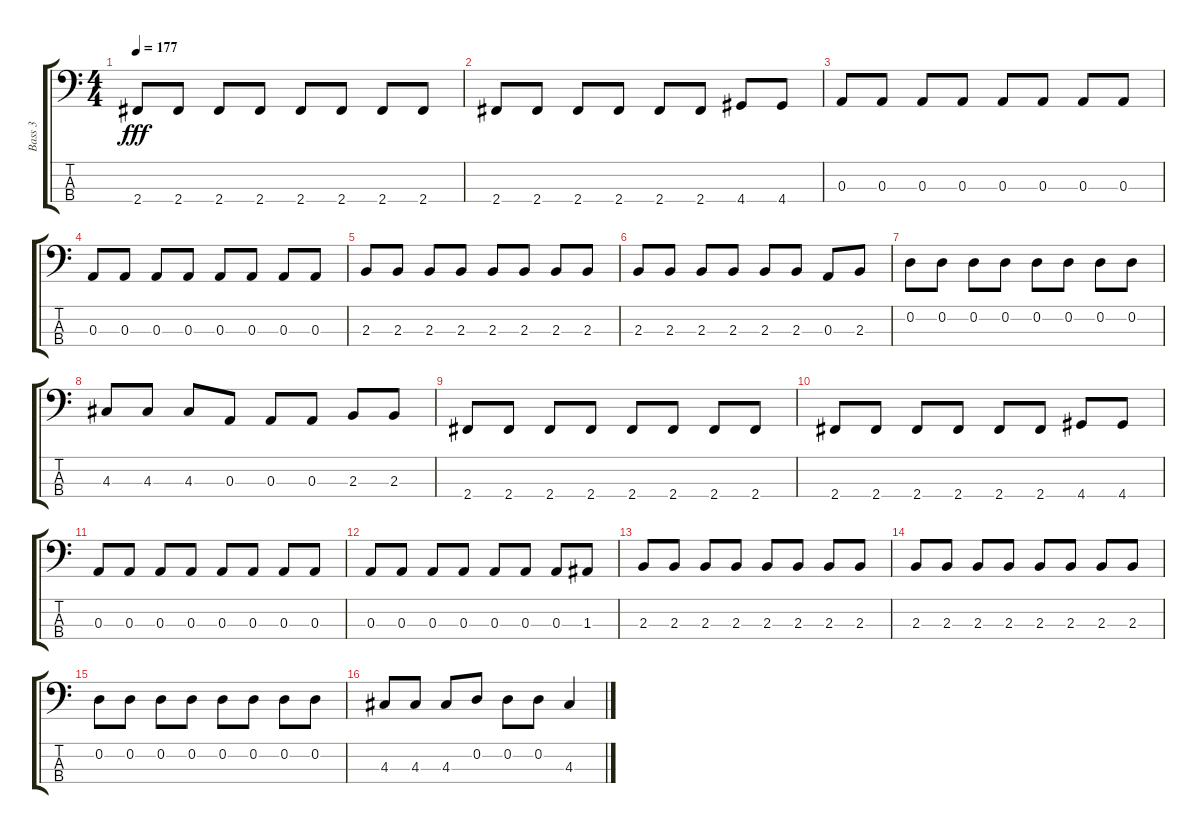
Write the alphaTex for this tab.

\track ("Bass 3" "Bass 3") {instrument slapbass1}
\staff {score tabs}
\tuning (G2 D2 A1 E1) {hide}
\ts (4 4)
\tempo 177
\clef f4
\ks c
2.4.8{dy fff} 2.4.8 2.4.8 2.4.8 2.4.8 2.4.8 2.4.8 2.4.8 |
2.4.8 2.4.8 2.4.8 2.4.8 2.4.8 2.4.8 4.4.8 4.4.8 |
0.3.8 0.3.8 0.3.8 0.3.8 0.3.8 0.3.8 0.3.8 0.3.8 |
0.3.8 0.3.8 0.3.8 0.3.8 0.3.8 0.3.8 0.3.8 0.3.8 |
2.3.8 2.3.8 2.3.8 2.3.8 2.3.8 2.3.8 2.3.8 2.3.8 |
2.3.8 2.3.8 2.3.8 2.3.8 2.3.8 2.3.8 0.3.8 2.3.8 |
0.2.8 0.2.8 0.2.8 0.2.8 0.2.8 0.2.8 0.2.8 0.2.8 |
4.3.8 4.3.8 4.3.8 0.3.8 0.3.8 0.3.8 2.3.8 2.3.8 |
2.4.8 2.4.8 2.4.8 2.4.8 2.4.8 2.4.8 2.4.8 2.4.8 |
2.4.8 2.4.8 2.4.8 2.4.8 2.4.8 2.4.8 4.4.8 4.4.8 |
0.3.8 0.3.8 0.3.8 0.3.8 0.3.8 0.3.8 0.3.8 0.3.8 |
0.3.8 0.3.8 0.3.8 0.3.8 0.3.8 0.3.8 0.3.8 1.3.8 |
2.3.8 2.3.8 2.3.8 2.3.8 2.3.8 2.3.8 2.3.8 2.3.8 |
2.3.8 2.3.8 2.3.8 2.3.8 2.3.8 2.3.8 2.3.8 2.3.8 |
0.2.8 0.2.8 0.2.8 0.2.8 0.2.8 0.2.8 0.2.8 0.2.8 |
4.3.8 4.3.8 4.3.8 0.2.8 0.2.8 0.2.8 4.3.4
